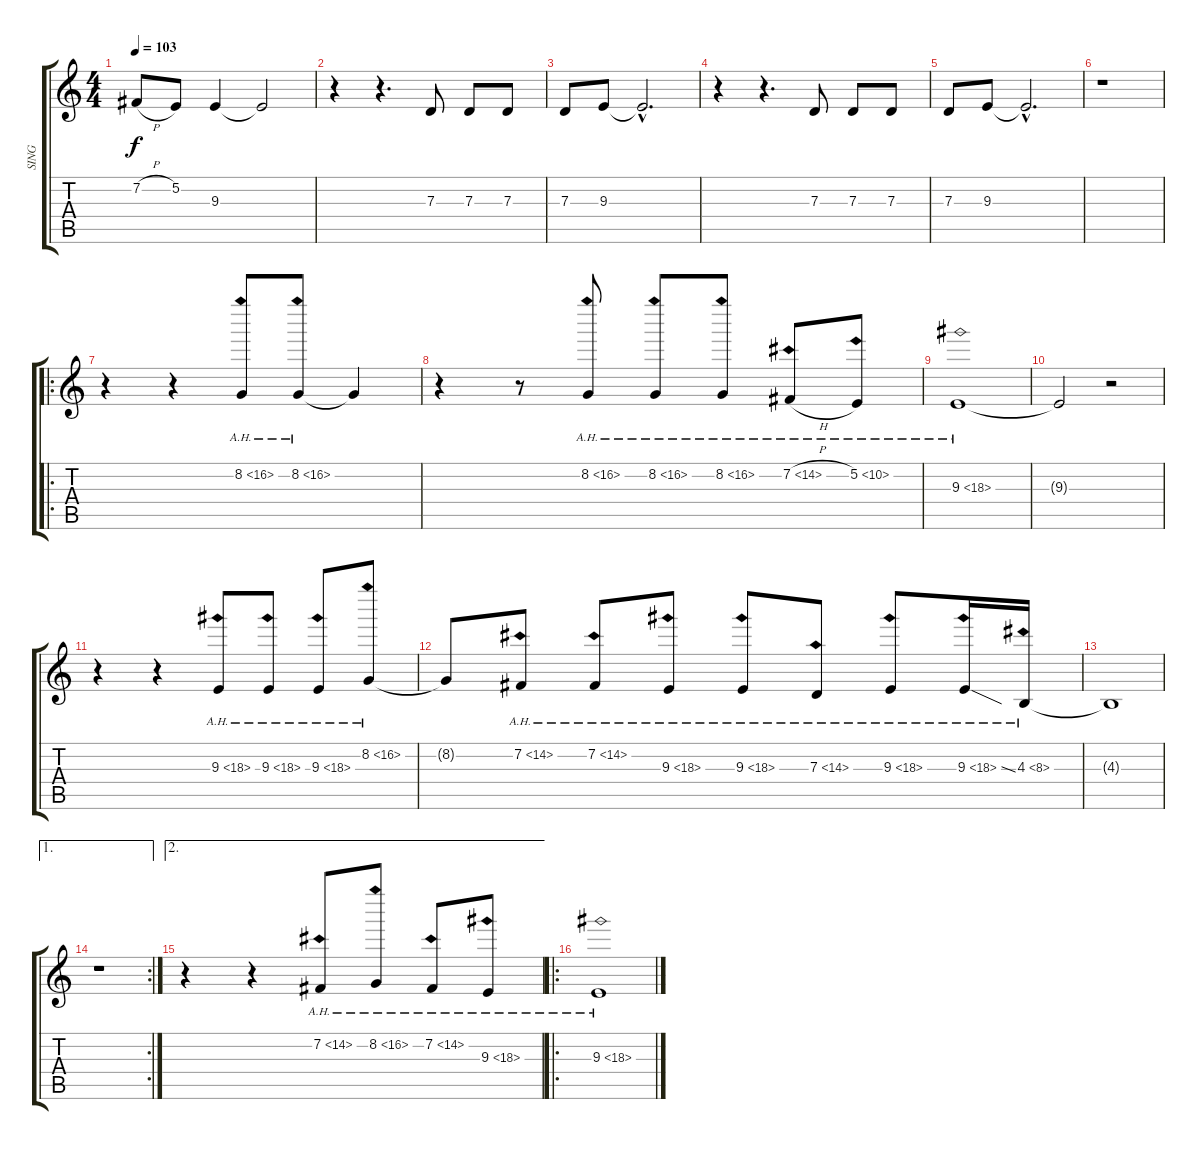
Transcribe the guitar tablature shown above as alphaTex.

\track ("SING" "SING") {instrument panflute}
\staff {score tabs}
\tuning (E4 B3 G3 D3 A2 E2) {hide}
\ts (4 4)
\tempo 103
\clef g2
\ks c
7.2{h}.8{dy f} 5.2.8 9.3.4 9.3{t}.2 |
r.4 r.4{d} 7.3.8 7.3.8 7.3.8 |
7.3.8 9.3.8 9.3{hac t}.2{d} |
r.4 r.4{d} 7.3.8 7.3.8 7.3.8 |
7.3.8 9.3.8 9.3{hac t}.2{d} |
r.1 |
\ro
r.4 r.4 8.2{ah 8}.8 8.2{ah 8}.8 8.2{t}.4 |
r.4 r.8 8.2{ah 8}.8 8.2{ah 8}.8 8.2{ah 8}.8 7.2{ah 7 h}.8 5.2{ah 5}.8 |
9.3{ah 9}.1 |
9.3{t}.2 r.2 |
r.4 r.4 9.3{ah 9}.8 9.3{ah 9}.8 9.3{ah 9}.8 8.2{ah 8}.8 |
8.2{t}.8 7.2{ah 7}.8 7.2{ah 7}.8 9.3{ah 9}.8 9.3{ah 9}.8 7.3{ah 7}.8 9.3{ah 9}.8 9.3{ah 9 ss}.16 4.3{ah 4}.16 |
4.3{t}.1 |
\ae 1
\rc 2
r.1 |
\ae 2
r.4 r.4 7.2{ah 7}.8 8.2{ah 8}.8 7.2{ah 7}.8 9.3{ah 9}.8 |
\ro
9.3{ah 9}.1
